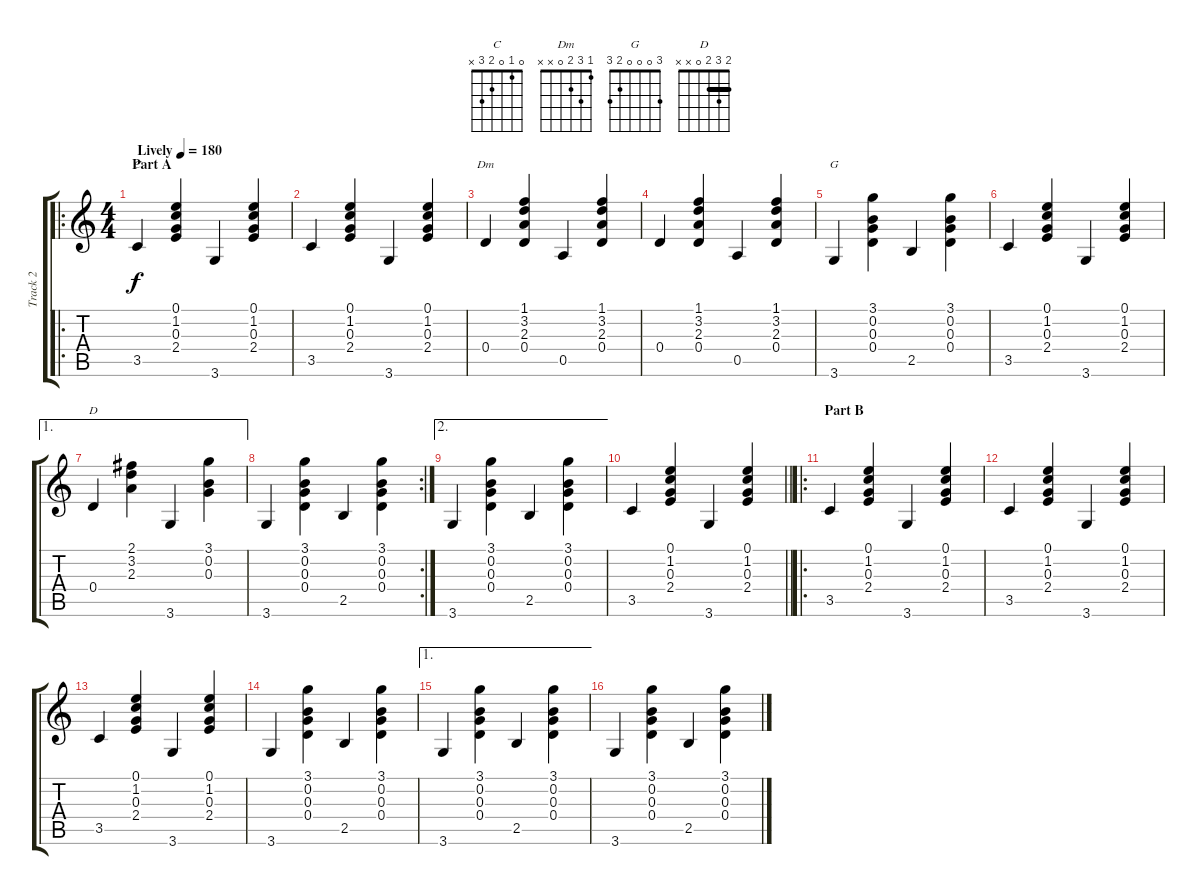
\track ("Track 2" "Track 2") {instrument acousticguitarsteel}
\staff {score tabs}
\tuning (E4 B3 G3 D3 A2 E2) {hide}
\chord ("C" 0 1 0 2 3 x)
\chord ("Dm" 1 3 2 0 x x)
\chord ("G" 3 0 0 0 2 3)
\chord ("D" 2 3 2 0 x x) {barre 2}
\ro
\ts (4 4)
\section ("" "Part A")
\tempo (180 "Lively")
\clef g2
\ks c
3.5.4{ch "C" dy f instrument acousticguitarsteel} (0.1 1.2 0.3 2.4).4 3.6.4 (0.1 1.2 0.3 2.4).4 |
3.5.4 (0.1 1.2 0.3 2.4).4 3.6.4 (0.1 1.2 0.3 2.4).4 |
0.4.4{ch "Dm"} (1.1 3.2 2.3 0.4).4 0.5.4 (1.1 3.2 2.3 0.4).4 |
0.4.4 (1.1 3.2 2.3 0.4).4 0.5.4 (1.1 3.2 2.3 0.4).4 |
3.6.4{ch "G"} (3.1 0.2 0.3 0.4).4 2.5.4 (3.1 0.2 0.3 0.4).4 |
3.5.4 (0.1 1.2 0.3 2.4).4 3.6.4 (0.1 1.2 0.3 2.4).4 |
\ae 1
0.4.4{ch "D"} (2.1 3.2 2.3).4 3.6.4 (3.1 0.2 0.3).4 |
\rc 2
3.6.4 (3.1 0.2 0.3 0.4).4 2.5.4 (3.1 0.2 0.3 0.4).4 |
\ae 2
3.6.4 (3.1 0.2 0.3 0.4).4 2.5.4 (3.1 0.2 0.3 0.4).4 |
\barLineRight lightlight
3.5.4 (0.1 1.2 0.3 2.4).4 3.6.4 (0.1 1.2 0.3 2.4).4 |
\ro
\section ("" "Part B")
3.5.4 (0.1 1.2 0.3 2.4).4 3.6.4 (0.1 1.2 0.3 2.4).4 |
3.5.4 (0.1 1.2 0.3 2.4).4 3.6.4 (0.1 1.2 0.3 2.4).4 |
3.5.4 (0.1 1.2 0.3 2.4).4 3.6.4 (0.1 1.2 0.3 2.4).4 |
3.6.4 (3.1 0.2 0.3 0.4).4 2.5.4 (3.1 0.2 0.3 0.4).4 |
\ae 1
3.6.4 (3.1 0.2 0.3 0.4).4 2.5.4 (3.1 0.2 0.3 0.4).4 |
3.6.4 (3.1 0.2 0.3 0.4).4 2.5.4 (3.1 0.2 0.3 0.4).4
